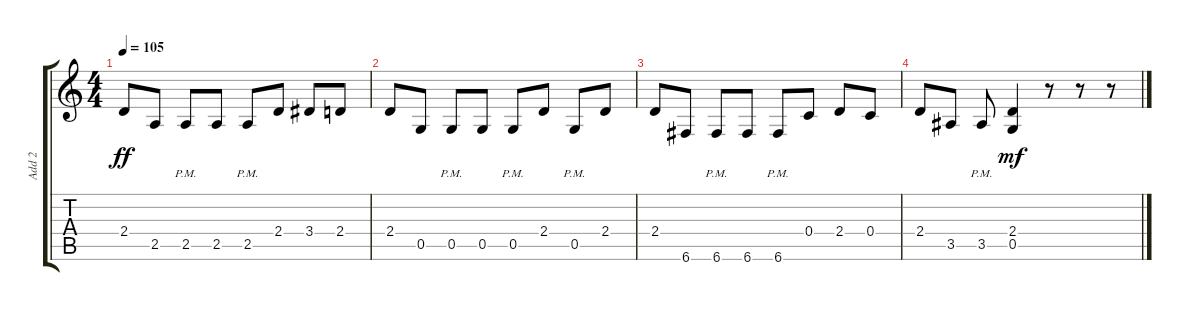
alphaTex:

\track ("Add 2" "Add 2") {instrument distortionguitar}
\staff {score tabs}
\tuning (D4 A3 F3 C3 G2 C2) {hide}
\ts (4 4)
\tempo 105
\clef g2
\ks c
2.4.8{dy ff} 2.5.8 2.5{pm}.8 2.5.8 2.5{pm}.8 2.4.8 3.4.8 2.4.8 |
2.4.8 0.5.8 0.5{pm}.8 0.5.8 0.5{pm}.8 2.4.8 0.5{pm}.8 2.4.8 |
2.4.8 6.6.8 6.6{pm}.8 6.6.8 6.6{pm}.8 0.4.8 2.4.8 0.4.8 |
2.4.8 3.5.8 3.5{pm}.8 (2.4 0.5).4{dy mf} r.8 r.8 r.8
